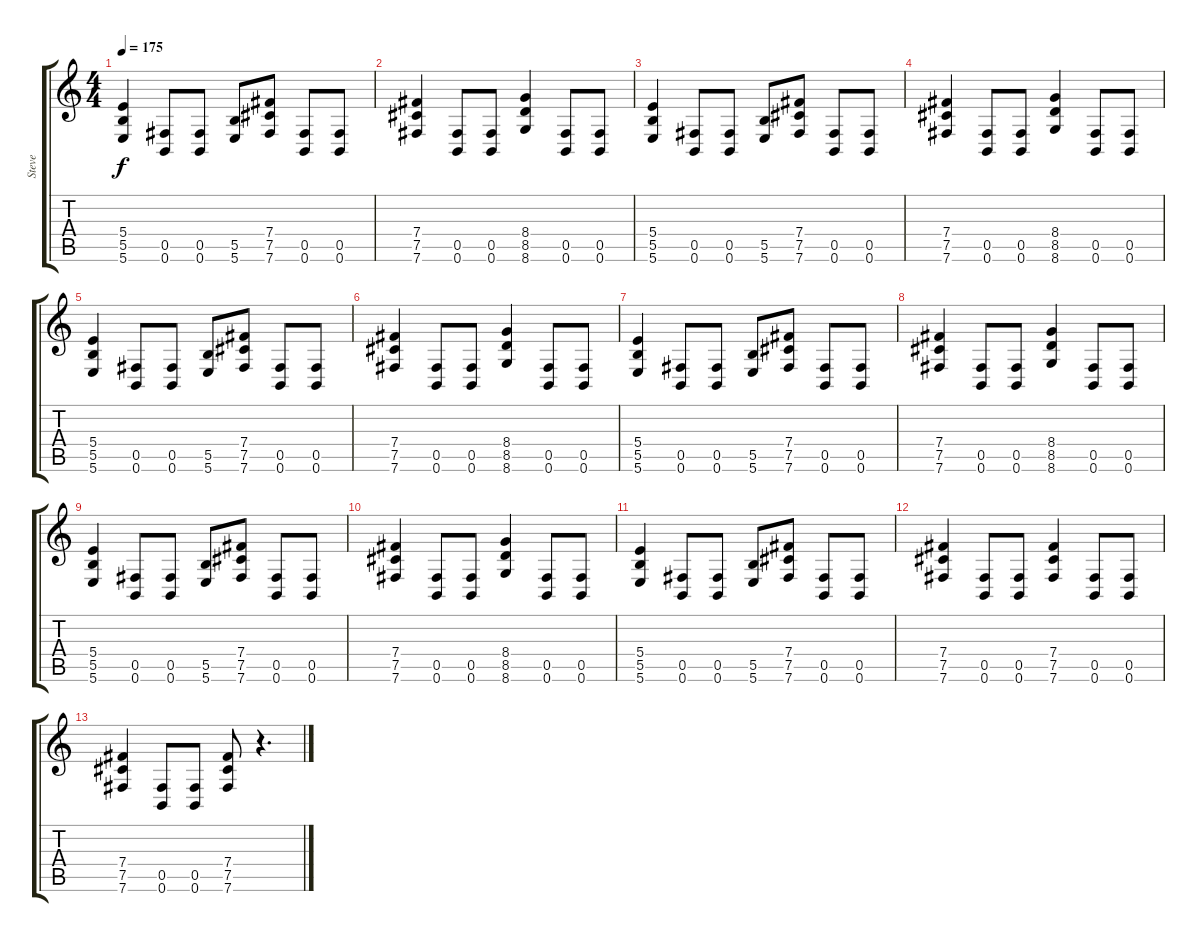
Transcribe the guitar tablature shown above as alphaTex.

\track ("Steve" "Steve") {instrument distortionguitar}
\staff {score tabs}
\tuning (Db4 Ab3 E3 B2 Gb2 B1) {hide}
\ts (4 4)
\tempo 175
\clef g2
\ks c
(5.4 5.5 5.6).4{dy f} (0.5 0.6).8 (0.5 0.6).8 (5.5 5.6).8 (7.4 7.5 7.6).8 (0.5 0.6).8 (0.5 0.6).8 |
(7.4 7.5 7.6).4 (0.5 0.6).8 (0.5 0.6).8 (8.4 8.5 8.6).4 (0.5 0.6).8 (0.5 0.6).8 |
(5.4 5.5 5.6).4 (0.5 0.6).8 (0.5 0.6).8 (5.5 5.6).8 (7.4 7.5 7.6).8 (0.5 0.6).8 (0.5 0.6).8 |
(7.4 7.5 7.6).4 (0.5 0.6).8 (0.5 0.6).8 (8.4 8.5 8.6).4 (0.5 0.6).8 (0.5 0.6).8 |
(5.4 5.5 5.6).4 (0.5 0.6).8 (0.5 0.6).8 (5.5 5.6).8 (7.4 7.5 7.6).8 (0.5 0.6).8 (0.5 0.6).8 |
(7.4 7.5 7.6).4 (0.5 0.6).8 (0.5 0.6).8 (8.4 8.5 8.6).4 (0.5 0.6).8 (0.5 0.6).8 |
(5.4 5.5 5.6).4 (0.5 0.6).8 (0.5 0.6).8 (5.5 5.6).8 (7.4 7.5 7.6).8 (0.5 0.6).8 (0.5 0.6).8 |
(7.4 7.5 7.6).4 (0.5 0.6).8 (0.5 0.6).8 (8.4 8.5 8.6).4 (0.5 0.6).8 (0.5 0.6).8 |
(5.4 5.5 5.6).4 (0.5 0.6).8 (0.5 0.6).8 (5.5 5.6).8 (7.4 7.5 7.6).8 (0.5 0.6).8 (0.5 0.6).8 |
(7.4 7.5 7.6).4 (0.5 0.6).8 (0.5 0.6).8 (8.4 8.5 8.6).4 (0.5 0.6).8 (0.5 0.6).8 |
(5.4 5.5 5.6).4 (0.5 0.6).8 (0.5 0.6).8 (5.5 5.6).8 (7.4 7.5 7.6).8 (0.5 0.6).8 (0.5 0.6).8 |
(7.4 7.5 7.6).4 (0.5 0.6).8 (0.5 0.6).8 (7.4 7.5 7.6).4 (0.5 0.6).8 (0.5 0.6).8 |
(7.4 7.5 7.6).4 (0.5 0.6).8 (0.5 0.6).8 (7.4 7.5 7.6).8 r.4{d}
